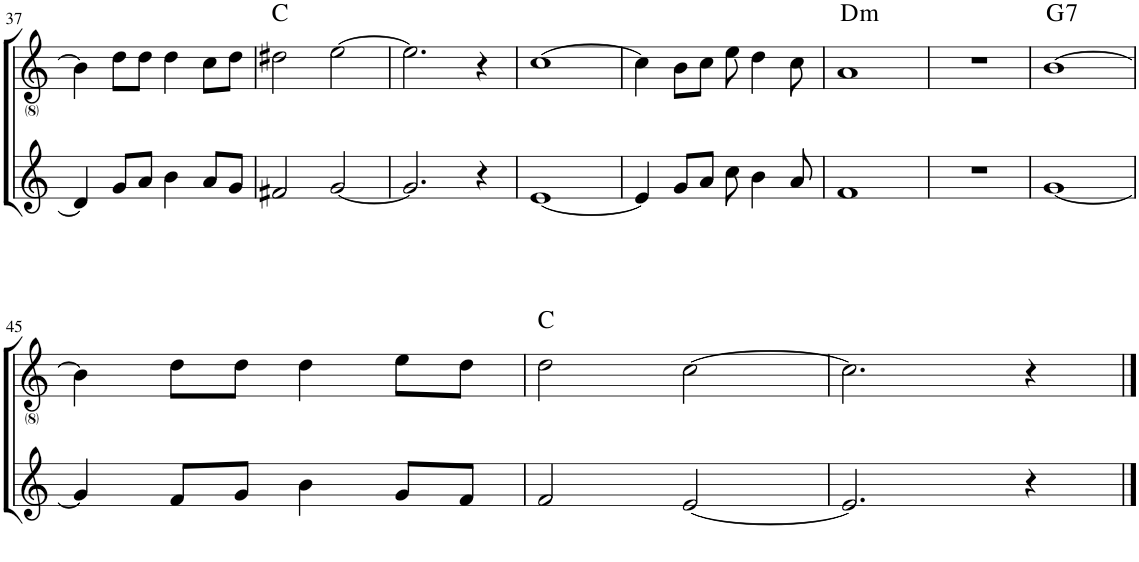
**kern	**kern	**harte
*part2	*part1	*part1
*staff2	*staff1	*
*I"Голос	*I"Голос	*
!!LO:PB:g=z
*clefG2	*clefG2	*
*Trd4c7	*	*
*k[]	*k[]	*
*M4/4	*M4/4	*
=37	=37	=37
4d/]	4b\]	.
8g/L	8dd\L	.
8a/J	8dd\J	.
4b\	4dd\	.
8a/L	8cc\L	.
8g/J	8dd\J	.
=38	=38	=38
2f#X/	2dd#X\	C:maj
[2g/	[2ee\	.
=39	=39	=39
2.g/]	2.ee\]	.
4r	4r	.
=40	=40	=40
[1e	[1cc	.
=41	=41	=41
4e/]	4cc\]	.
8g/L	8b\L	.
8a/J	8cc\J	.
8cc\	8ee\	.
4b\	4dd\	.
8a/	8cc\	.
=42	=42	=42
!	!	!LO:H:kt=m
1f	1a	D:min
=43	=43	=43
1r	1r	.
=44	=44	=44
!	!	!LO:H:kt=7
[1g	[1b	G:7
!!LO:LB:g=z
=45	=45	=45
4g/]	4b\]	.
8f/L	8dd\L	.
8g/J	8dd\J	.
4b\	4dd\	.
8g/L	8ee\L	.
8f/J	8dd\J	.
=46	=46	=46
2f/	2dd\	C:maj
[2e/	[2cc\	.
=47	=47	=47
2.e/]	2.cc\]	.
4r	4r	.
==	==	==
*-	*-	*-
